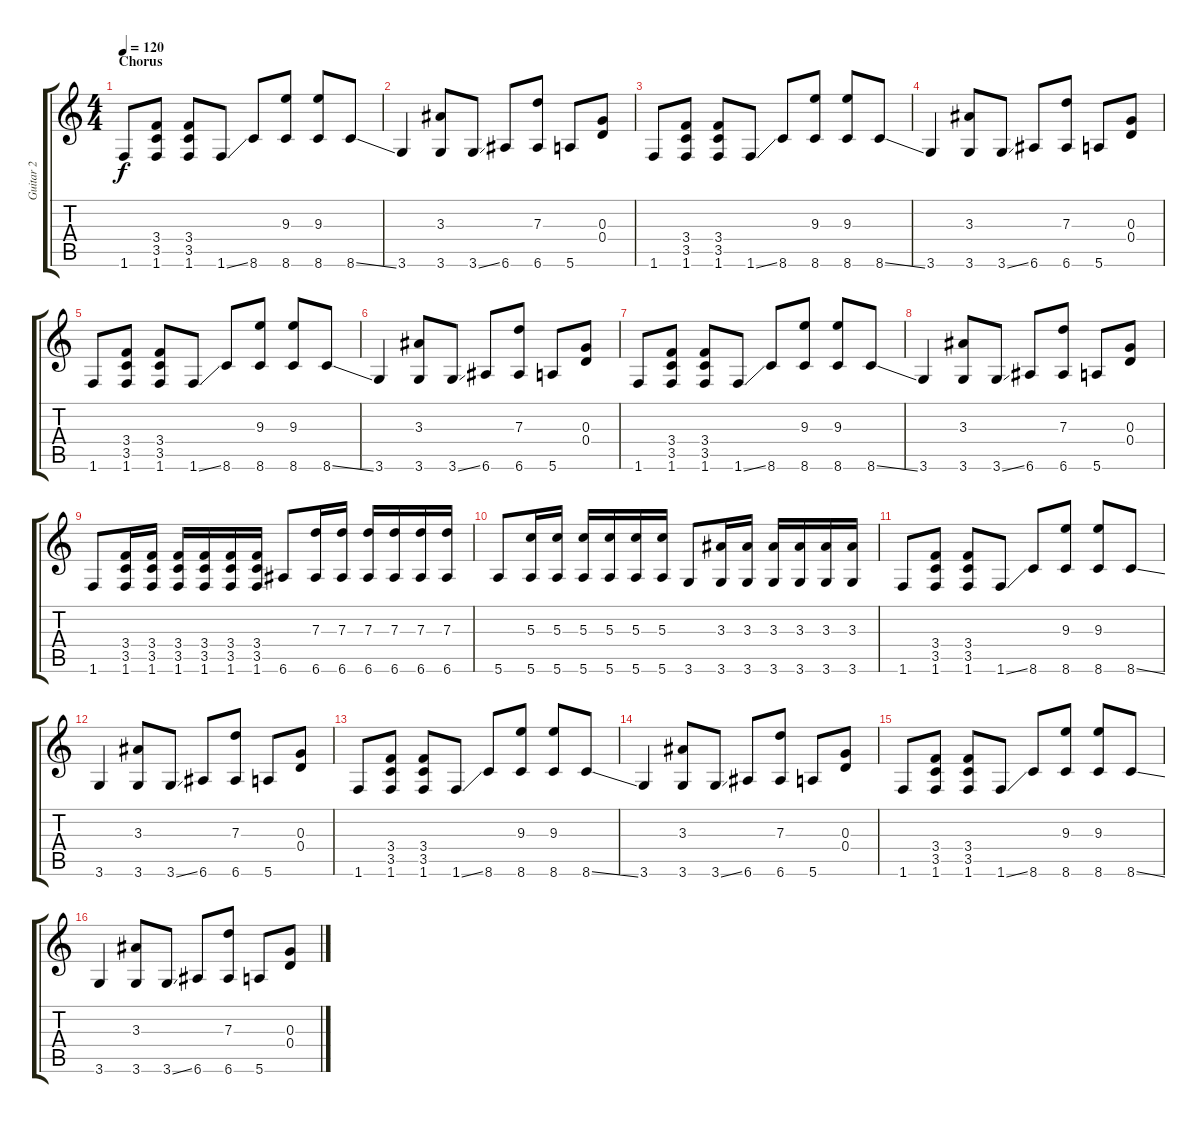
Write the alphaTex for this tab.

\track ("Guitar 2" "Guitar 2") {instrument acousticguitarnylon}
\staff {score tabs}
\tuning (E4 B3 G3 D3 A2 E2) {hide}
\ts (4 4)
\section ("" "Chorus")
\tempo 120
\clef g2
\ks c
1.6.8{dy f} (3.4 3.5 1.6).8 (3.4 3.5 1.6).8 1.6{ss}.8 8.6.8 (9.3 8.6).8 (9.3 8.6).8 8.6{ss}.8 |
3.6.4 (3.3 3.6).8 3.6{ss}.8 6.6.8 (7.3 6.6).8 5.6.8 (0.3 0.4).8 |
1.6.8 (3.4 3.5 1.6).8 (3.4 3.5 1.6).8 1.6{ss}.8 8.6.8 (9.3 8.6).8 (9.3 8.6).8 8.6{ss}.8 |
3.6.4 (3.3 3.6).8 3.6{ss}.8 6.6.8 (7.3 6.6).8 5.6.8 (0.3 0.4).8 |
1.6.8 (3.4 3.5 1.6).8 (3.4 3.5 1.6).8 1.6{ss}.8 8.6.8 (9.3 8.6).8 (9.3 8.6).8 8.6{ss}.8 |
3.6.4 (3.3 3.6).8 3.6{ss}.8 6.6.8 (7.3 6.6).8 5.6.8 (0.3 0.4).8 |
1.6.8 (3.4 3.5 1.6).8 (3.4 3.5 1.6).8 1.6{ss}.8 8.6.8 (9.3 8.6).8 (9.3 8.6).8 8.6{ss}.8 |
3.6.4 (3.3 3.6).8 3.6{ss}.8 6.6.8 (7.3 6.6).8 5.6.8 (0.3 0.4).8 |
1.6.8 (3.4 3.5 1.6).16 (3.4 3.5 1.6).16 (3.4 3.5 1.6).16 (3.4 3.5 1.6).16 (3.4 3.5 1.6).16 (3.4 3.5 1.6).16 6.6.8 (7.3 6.6).16 (7.3 6.6).16 (7.3 6.6).16 (7.3 6.6).16 (7.3 6.6).16 (7.3 6.6).16 |
5.6.8 (5.3 5.6).16 (5.3 5.6).16 (5.3 5.6).16 (5.3 5.6).16 (5.3 5.6).16 (5.3 5.6).16 3.6.8 (3.3 3.6).16 (3.3 3.6).16 (3.3 3.6).16 (3.3 3.6).16 (3.3 3.6).16 (3.3 3.6).16 |
1.6.8 (3.4 3.5 1.6).8 (3.4 3.5 1.6).8 1.6{ss}.8 8.6.8 (9.3 8.6).8 (9.3 8.6).8 8.6{ss}.8 |
3.6.4 (3.3 3.6).8 3.6{ss}.8 6.6.8 (7.3 6.6).8 5.6.8 (0.3 0.4).8 |
1.6.8 (3.4 3.5 1.6).8 (3.4 3.5 1.6).8 1.6{ss}.8 8.6.8 (9.3 8.6).8 (9.3 8.6).8 8.6{ss}.8 |
3.6.4 (3.3 3.6).8 3.6{ss}.8 6.6.8 (7.3 6.6).8 5.6.8 (0.3 0.4).8 |
1.6.8 (3.4 3.5 1.6).8 (3.4 3.5 1.6).8 1.6{ss}.8 8.6.8 (9.3 8.6).8 (9.3 8.6).8 8.6{ss}.8 |
3.6.4 (3.3 3.6).8 3.6{ss}.8 6.6.8 (7.3 6.6).8 5.6.8 (0.3 0.4).8
